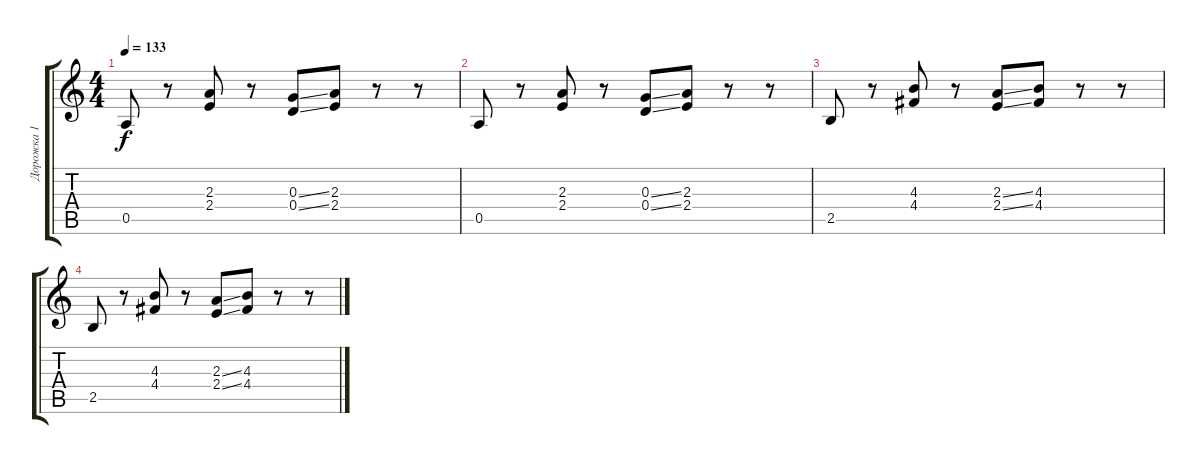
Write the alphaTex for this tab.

\track ("Дорожка 1" "Дорожка 1") {instrument electricguitarmuted}
\staff {score tabs}
\tuning (E4 B3 G3 D3 A2 E2) {hide}
\ts (4 4)
\tempo 133
\clef g2
\ks c
0.5.8{dy f} r.8 (2.3 2.4).8 r.8 (0.3{ss} 0.4{ss}).8 (2.3 2.4).8 r.8 r.8 |
0.5.8 r.8 (2.3 2.4).8 r.8 (0.3{ss} 0.4{ss}).8 (2.3 2.4).8 r.8 r.8 |
2.5.8 r.8 (4.3 4.4).8 r.8 (2.3{ss} 2.4{ss}).8 (4.3 4.4).8 r.8 r.8 |
2.5.8 r.8 (4.3 4.4).8 r.8 (2.3{ss} 2.4{ss}).8 (4.3 4.4).8 r.8 r.8
